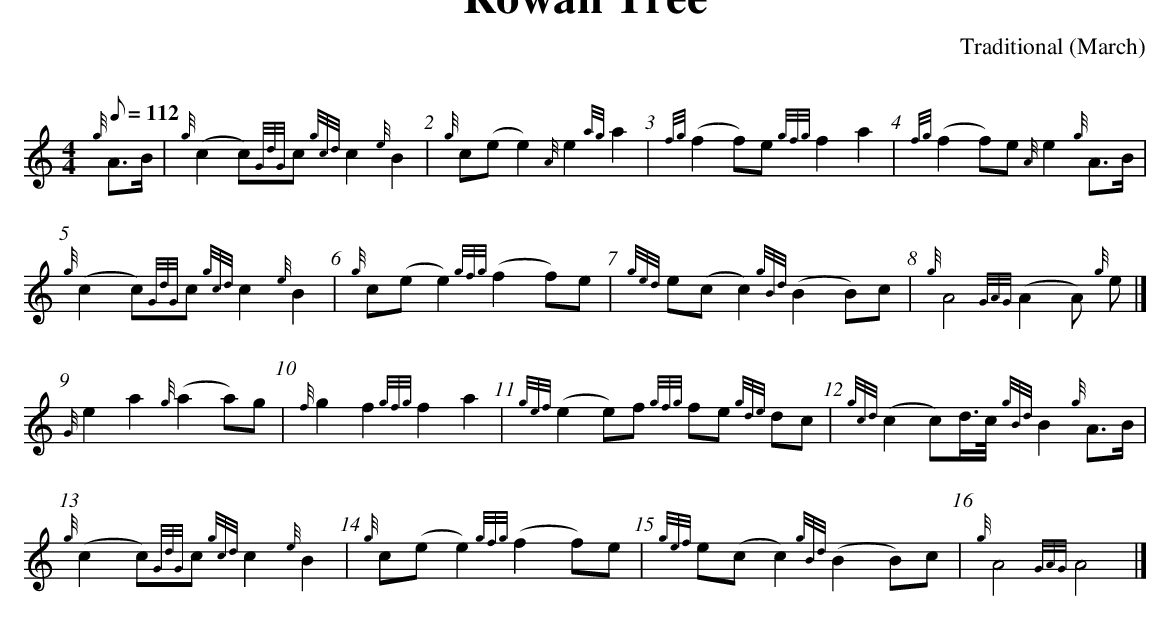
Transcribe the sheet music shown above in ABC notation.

X:1
T:Rowan Tree
M:4/4
L:1/8
Q:112
C:Traditional (March)
K:HP
{g}A>B| {g}(c2 c){GdG}c {gcd}c2 {e}B2 | {g}c(e e2) {A}e2 {ag}a2 | {fg}(f2f)e {gfg}f2 a2 | {fg}(f2f)e {A}e2 {g}A>B} |
\
{g}(c2c){GdG}c {gcd}c2 {e}B2 | {g}c(e e2) {gfg}(f2 f)e |  {ged}e(cc2) {gBd}(B2 B)c | {g}A4 {GAG}(A2A) {g}e |] %again NT version breaks the bar with the heavy bar one beat early
\
{G}e2 a2 {g}(a2 a)g | {f}g2 f2 {gfg}f2 a2 | {gef}(e2 e)f {gfg}fe {gde}dc | {gcd}(c2 c)d/>c/ {gBd}B2 {g}A>B |
\
{g}(c2c){GdG}c {gcd}c2 {e}B2 | {g}c(e e2) {gfg}(f2 f)e |{gef}e(c c2) {gBd}(B2 B)c | {g}A4 {GAG}A4 |]
